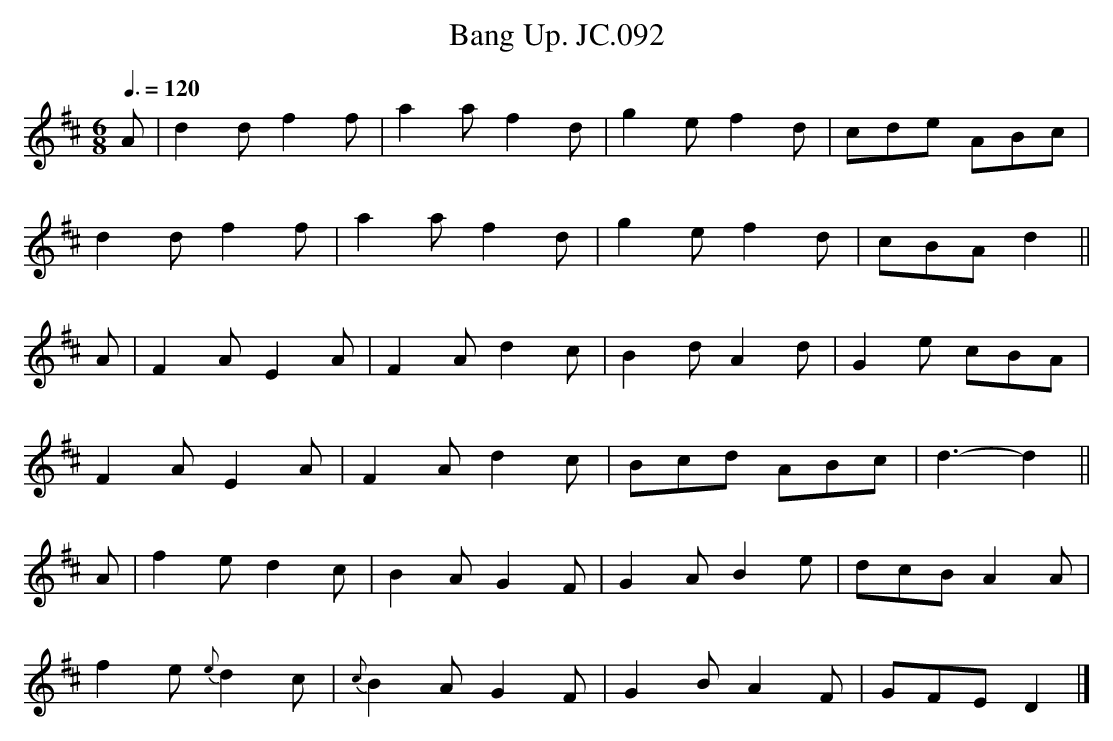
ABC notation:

X:1
T:Bang Up. JC.092
M:6/8
L:1/8
Q:3/8=120
K:D
A|\\
d2df2f|a2af2d|g2ef2d|cde ABc|
d2df2f|a2af2d|g2ef2d|cBAd2||
A|F2AE2A|F2Ad2c|B2dA2d|G2e cBA|
F2AE2A|F2Ad2c|Bcd ABc|d3-d2||
A|f2ed2c|B2AG2F|G2AB2e|dcBA2A|
f2e{e}d2c|{c}B2AG2F|G2BA2F|GFED2|]
